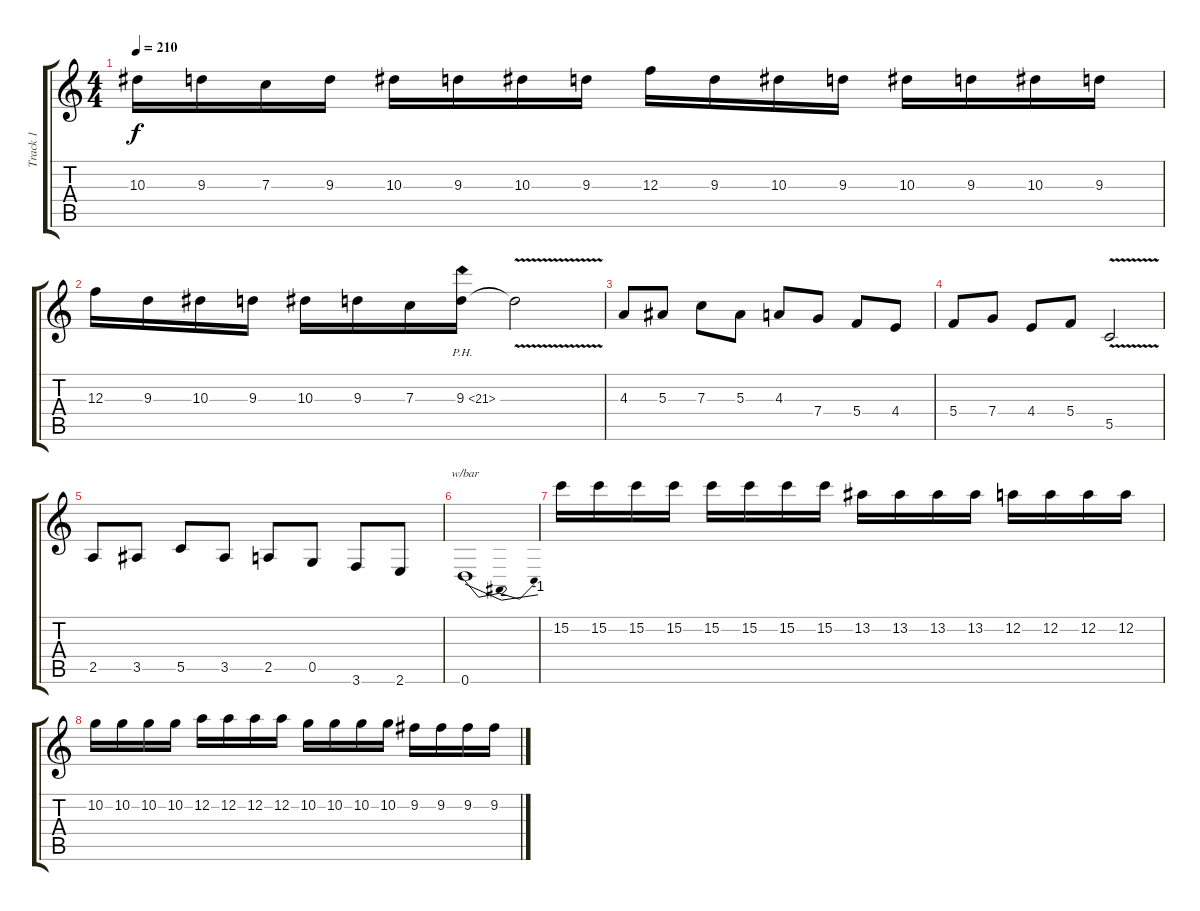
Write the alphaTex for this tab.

\track ("Track 1" "Track 1") {instrument overdrivenguitar}
\staff {score tabs}
\tuning (D4 A3 F3 C3 G2 D2) {hide}
\ts (4 4)
\tempo 210
\clef g2
\ks c
10.3.16{dy f} 9.3.16 7.3.16 9.3.16 10.3.16 9.3.16 10.3.16 9.3.16 12.3.16 9.3.16 10.3.16 9.3.16 10.3.16 9.3.16 10.3.16 9.3.16 |
12.3.16 9.3.16 10.3.16 9.3.16 10.3.16 9.3.16 7.3.16 9.3{ph 12}.16 9.3{v t}.2 |
4.3.8 5.3.8 7.3.8 5.3.8 4.3.8 7.4.8 5.4.8 4.4.8 |
5.4.8 7.4.8 4.4.8 5.4.8 5.5{v}.2 |
2.5.8 3.5.8 5.5.8 3.5.8 2.5.8 0.5.8 3.6.8 2.6.8 |
0.6.1{tbe (dip default 0 0 45 -8 60 -4)} |
15.2.16 15.2.16 15.2.16 15.2.16 15.2.16 15.2.16 15.2.16 15.2.16 13.2.16 13.2.16 13.2.16 13.2.16 12.2.16 12.2.16 12.2.16 12.2.16 |
10.2.16 10.2.16 10.2.16 10.2.16 12.2.16 12.2.16 12.2.16 12.2.16 10.2.16 10.2.16 10.2.16 10.2.16 9.2.16 9.2.16 9.2.16 9.2.16
